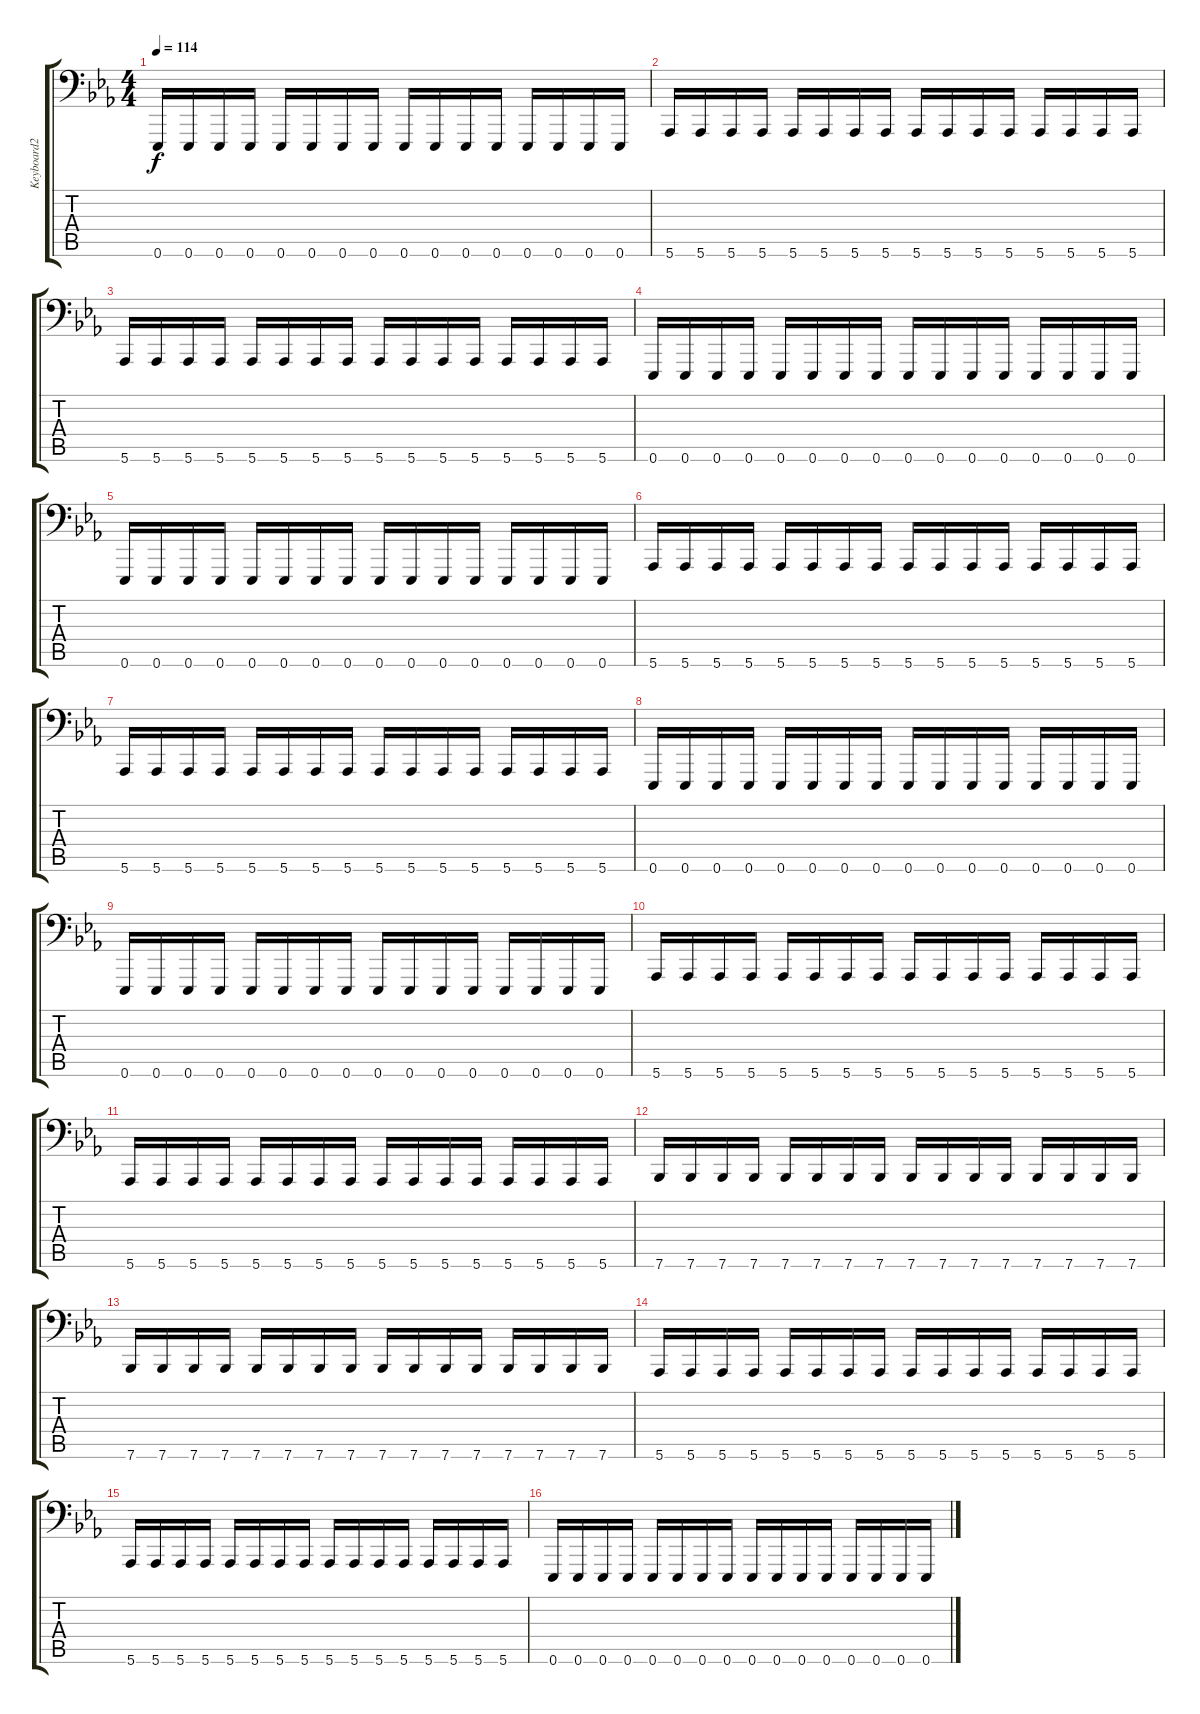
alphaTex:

\track ("Keyboard2" "Keyboard2") {instrument synthstrings1}
\staff {score tabs}
\tuning (Eb4 Bb3 Gb3 Db3 Ab2 Eb1) {hide}
\ts (4 4)
\tempo 114
\clef f4
\ks eb
0.6.16{dy f} 0.6.16 0.6.16 0.6.16 0.6.16 0.6.16 0.6.16 0.6.16 0.6.16 0.6.16 0.6.16 0.6.16 0.6.16 0.6.16 0.6.16 0.6.16 |
5.6.16 5.6.16 5.6.16 5.6.16 5.6.16 5.6.16 5.6.16 5.6.16 5.6.16 5.6.16 5.6.16 5.6.16 5.6.16 5.6.16 5.6.16 5.6.16 |
5.6.16 5.6.16 5.6.16 5.6.16 5.6.16 5.6.16 5.6.16 5.6.16 5.6.16 5.6.16 5.6.16 5.6.16 5.6.16 5.6.16 5.6.16 5.6.16 |
0.6.16 0.6.16 0.6.16 0.6.16 0.6.16 0.6.16 0.6.16 0.6.16 0.6.16 0.6.16 0.6.16 0.6.16 0.6.16 0.6.16 0.6.16 0.6.16 |
0.6.16 0.6.16 0.6.16 0.6.16 0.6.16 0.6.16 0.6.16 0.6.16 0.6.16 0.6.16 0.6.16 0.6.16 0.6.16 0.6.16 0.6.16 0.6.16 |
5.6.16 5.6.16 5.6.16 5.6.16 5.6.16 5.6.16 5.6.16 5.6.16 5.6.16 5.6.16 5.6.16 5.6.16 5.6.16 5.6.16 5.6.16 5.6.16 |
5.6.16 5.6.16 5.6.16 5.6.16 5.6.16 5.6.16 5.6.16 5.6.16 5.6.16 5.6.16 5.6.16 5.6.16 5.6.16 5.6.16 5.6.16 5.6.16 |
0.6.16 0.6.16 0.6.16 0.6.16 0.6.16 0.6.16 0.6.16 0.6.16 0.6.16 0.6.16 0.6.16 0.6.16 0.6.16 0.6.16 0.6.16 0.6.16 |
0.6.16 0.6.16 0.6.16 0.6.16 0.6.16 0.6.16 0.6.16 0.6.16 0.6.16 0.6.16 0.6.16 0.6.16 0.6.16 0.6.16 0.6.16 0.6.16 |
5.6.16 5.6.16 5.6.16 5.6.16 5.6.16 5.6.16 5.6.16 5.6.16 5.6.16 5.6.16 5.6.16 5.6.16 5.6.16 5.6.16 5.6.16 5.6.16 |
5.6.16 5.6.16 5.6.16 5.6.16 5.6.16 5.6.16 5.6.16 5.6.16 5.6.16 5.6.16 5.6.16 5.6.16 5.6.16 5.6.16 5.6.16 5.6.16 |
7.6.16 7.6.16 7.6.16 7.6.16 7.6.16 7.6.16 7.6.16 7.6.16 7.6.16 7.6.16 7.6.16 7.6.16 7.6.16 7.6.16 7.6.16 7.6.16 |
7.6.16 7.6.16 7.6.16 7.6.16 7.6.16 7.6.16 7.6.16 7.6.16 7.6.16 7.6.16 7.6.16 7.6.16 7.6.16 7.6.16 7.6.16 7.6.16 |
5.6.16 5.6.16 5.6.16 5.6.16 5.6.16 5.6.16 5.6.16 5.6.16 5.6.16 5.6.16 5.6.16 5.6.16 5.6.16 5.6.16 5.6.16 5.6.16 |
5.6.16 5.6.16 5.6.16 5.6.16 5.6.16 5.6.16 5.6.16 5.6.16 5.6.16 5.6.16 5.6.16 5.6.16 5.6.16 5.6.16 5.6.16 5.6.16 |
0.6.16 0.6.16 0.6.16 0.6.16 0.6.16 0.6.16 0.6.16 0.6.16 0.6.16 0.6.16 0.6.16 0.6.16 0.6.16 0.6.16 0.6.16 0.6.16
